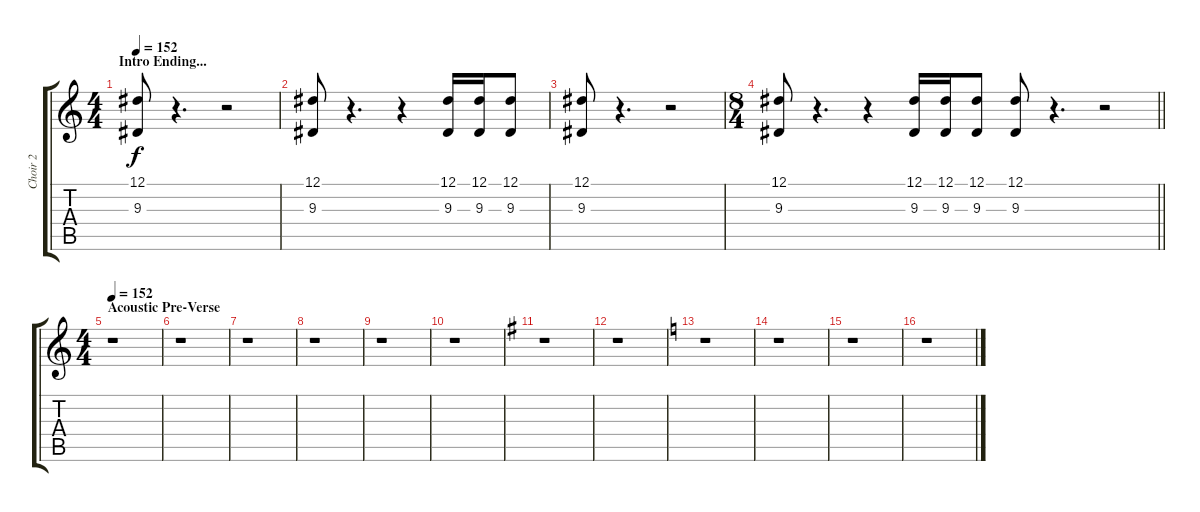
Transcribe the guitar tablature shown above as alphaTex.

\track ("Choir 2" "Choir 2") {instrument choiraahs}
\staff {score tabs}
\tuning (Eb4 Bb3 Gb3 Db3 Ab2 Eb2) {hide}
\ts (4 4)
\section ("" "Intro Ending...")
\tempo 152
\clef g2
\ks c
(12.1 9.3).8{dy f} r.4{d} r.2 |
(12.1 9.3).8 r.4{d} r.4 (12.1 9.3).16 (12.1 9.3).16 (12.1 9.3).8 |
(12.1 9.3).8 r.4{d} r.2 |
\ts (8 4)
\barLineRight lightlight
(12.1 9.3).8 r.4{d} r.4 (12.1 9.3).16 (12.1 9.3).16 (12.1 9.3).8 (12.1 9.3).8 r.4{d} r.2 |
\ts (4 4)
\section ("" "Acoustic Pre-Verse")
\tempo 152
r.1 |
r.1 |
r.1 |
r.1 |
r.1 |
r.1 |
\ks g
r.1 |
r.1 |
\ks c
r.1 |
r.1 |
r.1 |
r.1
